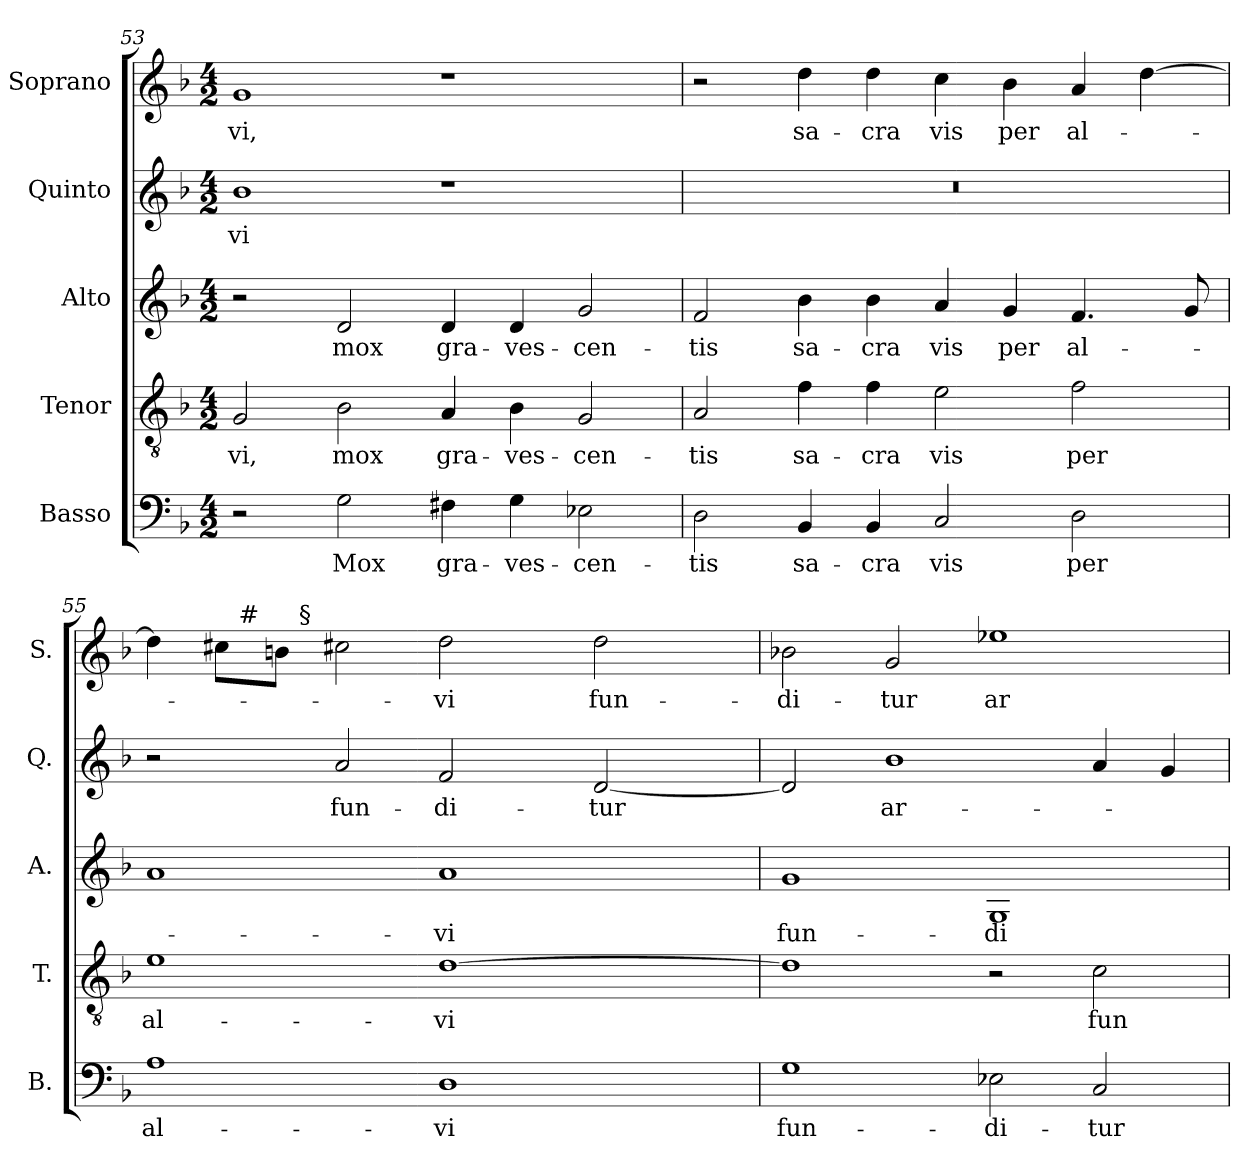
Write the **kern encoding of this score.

**kern	**text	**kern	**text	**kern	**text	**kern	**text	**kern	**text
*part5	*part5	*part4	*part4	*part3	*part3	*part2	*part2	*part1	*part1
*staff5	*staff5	*staff4	*staff4	*staff3	*staff3	*staff2	*staff2	*staff1	*staff1
*I"Basso	*	*I"Tenor	*	*I"Alto	*	*I"Quinto	*	*I"Soprano	*
*I'B.	*	*I'T.	*	*I'A.	*	*I'Q.	*	*I'S.	*
*clefF4	*	*clefGv2	*	*clefG2	*	*clefG2	*	*clefG2	*
*	*	*ITrd7c12	*	*	*	*	*	*	*
*k[b-]	*	*k[b-]	*	*k[b-]	*	*k[b-]	*	*k[b-]	*
*F:	*	*F:	*	*F:	*	*F:	*	*F:	*
*M4/2	*	*M4/2	*	*M4/2	*	*M4/2	*	*M4/2	*
=53	=53	=53	=53	=53	=53	=53	=53	=53	=53
!	!	!	!LO:LY:b:color=#000000	!	!	!	!	!	!
!	!	!	!	!	!	!	!LO:LY:b:color=#000000	!	!
!	!	!	!	!	!	!	!	!	!LO:LY:b:color=#000000
2r	.	2GGi/	-vi,	2r	.	1b-i	-vi	1gi	-vi,
!	!LO:LY:b:color=#000000	!	!	!	!	!	!	!	!
!	!	!	!LO:LY:b:color=#000000	!	!	!	!	!	!
!	!	!	!	!	!LO:LY:b:color=#000000	!	!	!	!
2Gi\	Mox	2BB-i\	mox	2di/	mox	.	.	.	.
!	!LO:LY:b:color=#000000	!	!	!	!	!	!	!	!
!	!	!	!LO:LY:b:color=#000000	!	!	!	!	!	!
!	!	!	!	!	!LO:LY:b:color=#000000	!	!	!	!
4F#Xi\	gra-	4AAi/	gra-	4di/	gra-	1r	.	1r	.
!	!LO:LY:b:color=#000000	!	!	!	!	!	!	!	!
!	!	!	!LO:LY:b:color=#000000	!	!	!	!	!	!
!	!	!	!	!	!LO:LY:b:color=#000000	!	!	!	!
4Gi\	-ves-	4BB-i\	-ves-	4di/	-ves-	.	.	.	.
!	!LO:LY:b:color=#000000	!	!	!	!	!	!	!	!
!	!	!	!LO:LY:b:color=#000000	!	!	!	!	!	!
!	!	!	!	!	!LO:LY:b:color=#000000	!	!	!	!
2E-Xi\	-cen-	2GGi/	-cen-	2gi/	-cen-	.	.	.	.
!!LO:LB:g=z
=54	=54	=54	=54	=54	=54	=54	=54	=54	=54
!	!LO:LY:b:color=#000000	!	!	!	!	!	!	!	!
!	!	!	!LO:LY:b:color=#000000	!	!	!	!	!	!
!	!	!	!	!	!LO:LY:b:color=#000000	!LO:N:vis=1	!	!	!
2Di\	-tis	2AAi/	-tis	2fi/	-tis	0r	.	2r	.
!	!LO:LY:b:color=#000000	!	!	!	!	!	!	!	!
!	!	!	!LO:LY:b:color=#000000	!	!	!	!	!	!
!	!	!	!	!	!LO:LY:b:color=#000000	!	!	!	!
!	!	!	!	!	!	!	!	!	!LO:LY:b:color=#000000
4BB-i/	sa-	4Fi\	sa-	4b-i\	sa-	.	.	4ddi\	sa-
!	!LO:LY:b:color=#000000	!	!	!	!	!	!	!	!
!	!	!	!LO:LY:b:color=#000000	!	!	!	!	!	!
!	!	!	!	!	!LO:LY:b:color=#000000	!	!	!	!
!	!	!	!	!	!	!	!	!	!LO:LY:b:color=#000000
4BB-i/	-cra	4Fi\	-cra	4b-i\	-cra	.	.	4ddi\	-cra
!	!LO:LY:b:color=#000000	!	!	!	!	!	!	!	!
!	!	!	!LO:LY:b:color=#000000	!	!	!	!	!	!
!	!	!	!	!	!LO:LY:b:color=#000000	!	!	!	!
!	!	!	!	!	!	!	!	!	!LO:LY:b:color=#000000
2Ci/	vis	2Ei\	vis	4ai/	vis	.	.	4cci\	vis
!	!	!	!	!	!LO:LY:b:color=#000000	!	!	!	!
!	!	!	!	!	!	!	!	!	!LO:LY:b:color=#000000
.	.	.	.	4gi/	per	.	.	4b-i\	per
!	!LO:LY:b:color=#000000	!	!	!	!	!	!	!	!
!	!	!	!LO:LY:b:color=#000000	!	!	!	!	!	!
!	!	!	!	!	!LO:LY:b:color=#000000	!	!	!	!
!	!	!	!	!	!	!	!	!	!LO:LY:b:color=#000000
2Di\	per	2Fi\	per	4.fi/	al-	.	.	4ai/	al-
.	.	.	.	.	.	.	.	[4ddi\	.
.	.	.	.	8gi/	.	.	.	.	.
=55	=55	=55	=55	=55	=55	=55	=55	=55	=55
!	!LO:LY:b:color=#000000	!	!	!	!	!	!	!	!
!	!	!	!LO:LY:b:color=#000000	!	!	!	!	!	!
*	*	*	*	*	*	*	*	*^	*
*	*	*	*	*	*	*	*	*	*^	*
1Ai	al-	1Ei	al-	1ai	.	2r	.	4ddi\]	4ryy	4ryy	.
.	.	.	.	.	.	.	.	8cc#i\L	32ryy	8ryy	.
.	.	.	.	.	.	.	.	.	256ryy	.	.
!	!	!	!	!	!	!	!	!	!LO:TX:a:t=#	!	!
.	.	.	.	.	.	.	.	.	1ryy	.	.
.	.	.	.	.	.	.	.	8bi\J	.	32ryy	.
.	.	.	.	.	.	.	.	.	.	256ryy	.
!	!	!	!	!	!	!	!	!	!	!LO:TX:a:t=§	!
.	.	.	.	.	.	.	.	.	.	1ryy	.
!	!	!	!	!	!	!	!LO:LY:b:color=#000000	!	!	!	!
.	.	.	.	.	.	2ai/	fun-	2cc#Xi\	.	.	.
!	!LO:LY:b:color=#000000	!	!	!	!	!	!	!	!	!	!
!	!	!	!LO:LY:b:color=#000000	!	!	!	!	!	!	!	!
!	!	!	!	!	!LO:LY:b:color=#000000	!	!	!	!	!	!
!	!	!	!	!	!	!	!LO:LY:b:color=#000000	!	!	!	!
!	!	!	!	!	!	!	!	!	!	!	!LO:LY:b:color=#000000
1Di	-vi	[1Di	-vi	1ai	-vi	2fi/	-di-	2ddi\	.	.	-vi
.	.	.	.	.	.	.	.	.	2ryy	.	.
.	.	.	.	.	.	.	.	.	.	2ryy	.
!	!	!	!	!	!	!	!LO:LY:b:color=#000000	!	!	!	!
!	!	!	!	!	!	!	!	!	!	!	!LO:LY:b:color=#000000
.	.	.	.	.	.	[2di/	-tur	2ddi\	.	.	fun-
.	.	.	.	.	.	.	.	.	8ryy	.	.
.	.	.	.	.	.	.	.	.	16ryy	16ryy	.
.	.	.	.	.	.	.	.	.	64..ryy	64..ryy	.
*	*	*	*	*	*	*	*	*v	*v	*v	*
=56	=56	=56	=56	=56	=56	=56	=56	=56	=56
*	*	*	*	*	*	*	*	*^	*
*	*	*	*	*	*	*	*	*	*^	*
!	!LO:LY:b:color=#000000	!	!	!	!	!	!	!	!	!	!
*	*	*	*	*	*	*	*	*v	*v	*v	*
*	*	*	*	*	*	*	*	*^	*
*	*	*	*	*	*	*	*	*	*^	*
!	!	!	!	!	!LO:LY:b:color=#000000	!	!	!	!	!	!
*	*	*	*	*	*	*	*	*v	*v	*v	*
*	*	*	*	*	*	*	*	*^	*
*	*	*	*	*	*	*	*	*	*^	*
!	!	!	!	!	!	!	!	!	!	!	!LO:LY:b:color=#000000
*	*	*	*	*	*	*	*	*v	*v	*v	*
1Gi	fun-	1Di]	.	1gi	fun-	2di/]	.	2b-Xi\	-di-
!	!	!	!	!	!	!	!LO:LY:b:color=#000000	!	!
!	!	!	!	!	!	!	!	!	!LO:LY:b:color=#000000
.	.	.	.	.	.	1b-i	ar-	2gi/	-tur
!	!LO:LY:b:color=#000000	!	!	!	!	!	!	!	!
!	!	!	!	!	!LO:LY:b:color=#000000	!	!	!	!
!	!	!	!	!	!	!	!	!	!LO:LY:b:color=#000000
2E-Xi\	-di-	2r	.	1Gi	-di-	.	.	1ee-Xi	ar-
!	!LO:LY:b:color=#000000	!	!	!	!	!	!	!	!
!	!	!	!LO:LY:b:color=#000000	!	!	!	!	!	!
2Ci/	-tur	2Ci\	fun-	.	.	4ai/	.	.	.
.	.	.	.	.	.	4gi/	.	.	.
=	=	=	=	=	=	=	=	=	=
*-	*-	*-	*-	*-	*-	*-	*-	*-	*-
